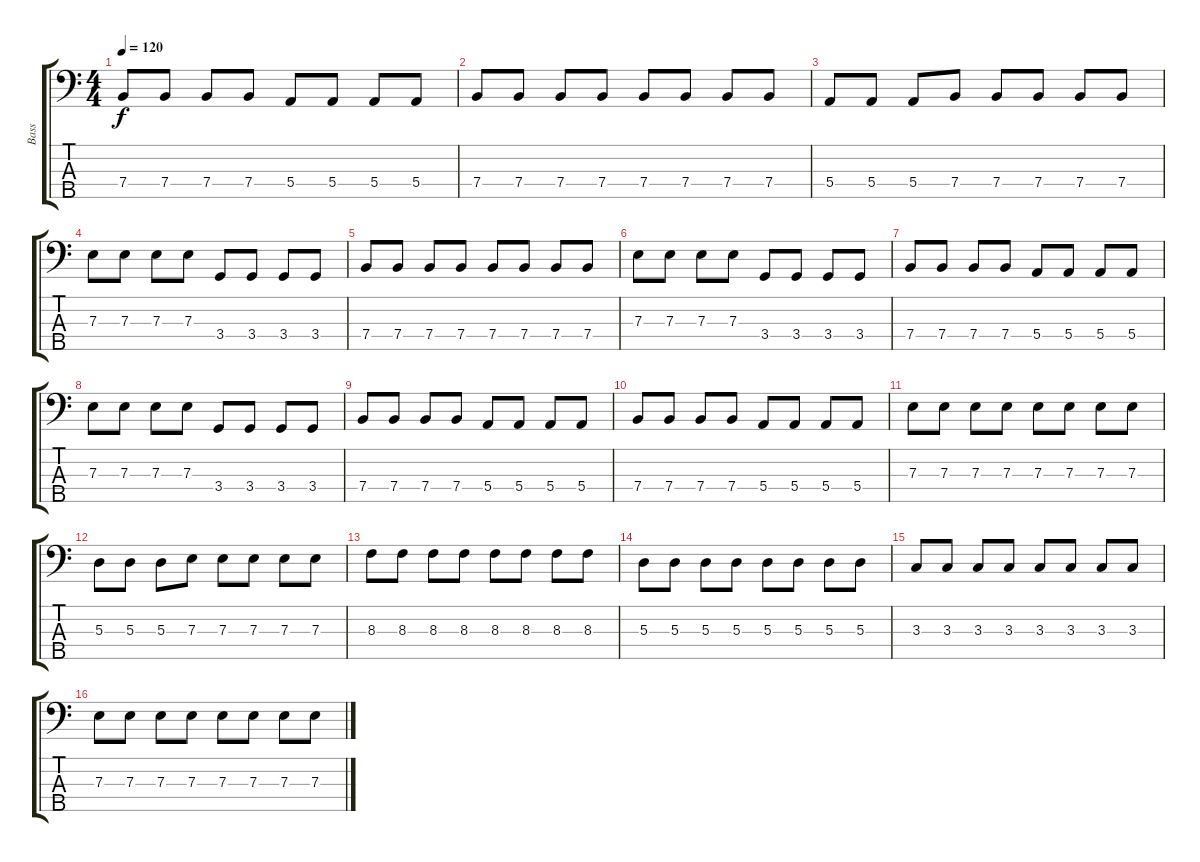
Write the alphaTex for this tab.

\track ("Bass" "Bass") {instrument electricbassfinger}
\staff {score tabs}
\tuning (G2 D2 A1 E1 B0) {hide}
\ts (4 4)
\tempo 120
\clef f4
\ks c
7.4.8{dy f} 7.4.8 7.4.8 7.4.8 5.4.8 5.4.8 5.4.8 5.4.8 |
7.4.8 7.4.8 7.4.8 7.4.8 7.4.8 7.4.8 7.4.8 7.4.8 |
5.4.8 5.4.8 5.4.8 7.4.8 7.4.8 7.4.8 7.4.8 7.4.8 |
7.3.8 7.3.8 7.3.8 7.3.8 3.4.8 3.4.8 3.4.8 3.4.8 |
7.4.8 7.4.8 7.4.8 7.4.8 7.4.8 7.4.8 7.4.8 7.4.8 |
7.3.8 7.3.8 7.3.8 7.3.8 3.4.8 3.4.8 3.4.8 3.4.8 |
7.4.8 7.4.8 7.4.8 7.4.8 5.4.8 5.4.8 5.4.8 5.4.8 |
7.3.8 7.3.8 7.3.8 7.3.8 3.4.8 3.4.8 3.4.8 3.4.8 |
7.4.8 7.4.8 7.4.8 7.4.8 5.4.8 5.4.8 5.4.8 5.4.8 |
7.4.8 7.4.8 7.4.8 7.4.8 5.4.8 5.4.8 5.4.8 5.4.8 |
7.3.8 7.3.8 7.3.8 7.3.8 7.3.8 7.3.8 7.3.8 7.3.8 |
5.3.8 5.3.8 5.3.8 7.3.8 7.3.8 7.3.8 7.3.8 7.3.8 |
8.3.8 8.3.8 8.3.8 8.3.8 8.3.8 8.3.8 8.3.8 8.3.8 |
5.3.8 5.3.8 5.3.8 5.3.8 5.3.8 5.3.8 5.3.8 5.3.8 |
3.3.8 3.3.8 3.3.8 3.3.8 3.3.8 3.3.8 3.3.8 3.3.8 |
7.3.8 7.3.8 7.3.8 7.3.8 7.3.8 7.3.8 7.3.8 7.3.8
